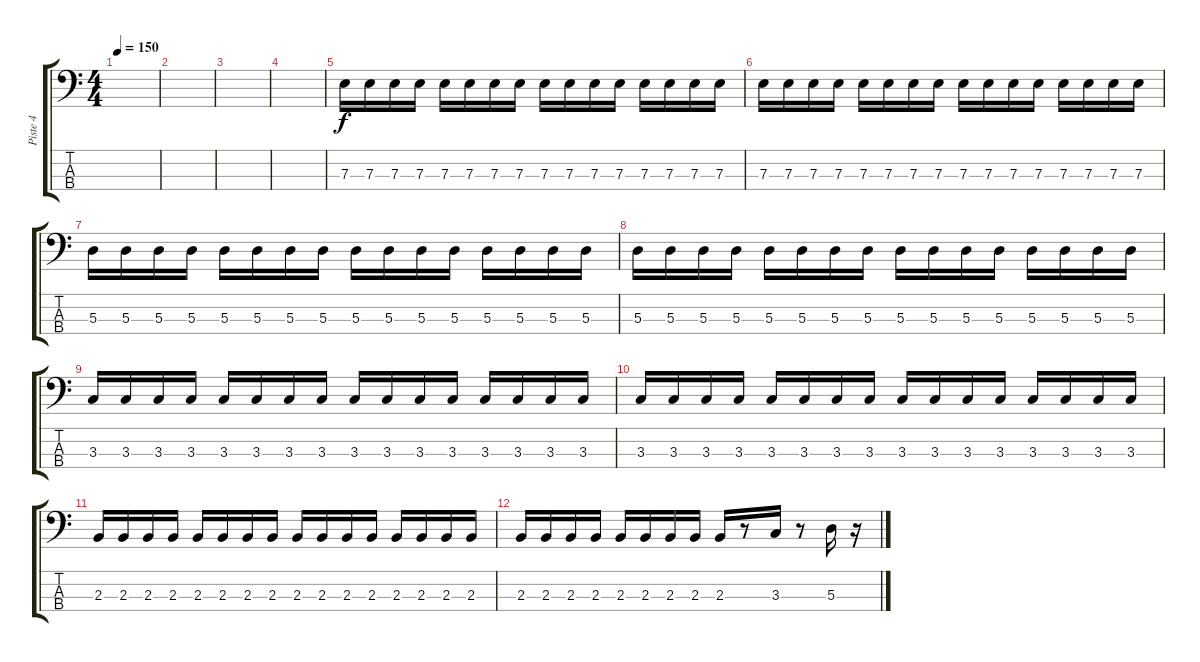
\track ("Piste 4" "Piste 4") {instrument electricbassfinger}
\staff {score tabs}
\tuning (G2 D2 A1 E1) {hide}
\ts (4 4)
\tempo 150
\clef f4
\ks c
|
|
|
|
7.3.16 7.3.16 7.3.16 7.3.16 7.3.16 7.3.16 7.3.16 7.3.16 7.3.16 7.3.16 7.3.16 7.3.16 7.3.16 7.3.16 7.3.16 7.3.16 |
7.3.16 7.3.16 7.3.16 7.3.16 7.3.16 7.3.16 7.3.16 7.3.16 7.3.16 7.3.16 7.3.16 7.3.16 7.3.16 7.3.16 7.3.16 7.3.16 |
5.3.16 5.3.16 5.3.16 5.3.16 5.3.16 5.3.16 5.3.16 5.3.16 5.3.16 5.3.16 5.3.16 5.3.16 5.3.16 5.3.16 5.3.16 5.3.16 |
5.3.16 5.3.16 5.3.16 5.3.16 5.3.16 5.3.16 5.3.16 5.3.16 5.3.16 5.3.16 5.3.16 5.3.16 5.3.16 5.3.16 5.3.16 5.3.16 |
3.3.16 3.3.16 3.3.16 3.3.16 3.3.16 3.3.16 3.3.16 3.3.16 3.3.16 3.3.16 3.3.16 3.3.16 3.3.16 3.3.16 3.3.16 3.3.16 |
3.3.16 3.3.16 3.3.16 3.3.16 3.3.16 3.3.16 3.3.16 3.3.16 3.3.16 3.3.16 3.3.16 3.3.16 3.3.16 3.3.16 3.3.16 3.3.16 |
2.3.16 2.3.16 2.3.16 2.3.16 2.3.16 2.3.16 2.3.16 2.3.16 2.3.16 2.3.16 2.3.16 2.3.16 2.3.16 2.3.16 2.3.16 2.3.16 |
2.3.16 2.3.16 2.3.16 2.3.16 2.3.16 2.3.16 2.3.16 2.3.16 2.3.16 r.8 3.3.16 r.8 5.3.16 r.16
